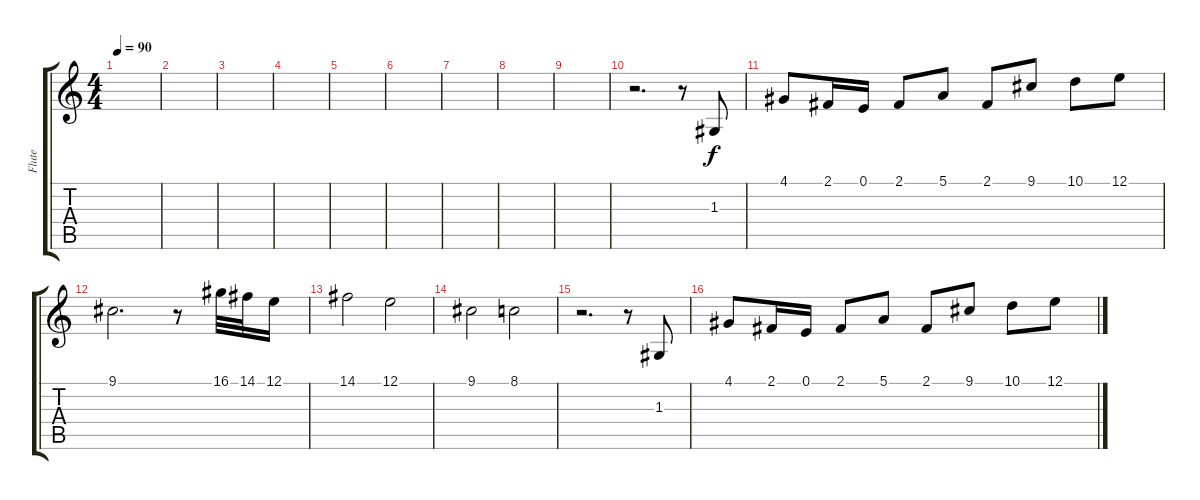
\track ("Flute " "Flute ") {instrument panflute}
\staff {score tabs}
\tuning (E4 B3 G3 D3 A2 E2) {hide}
\ts (4 4)
\tempo 90
\clef g2
\ks c
|
|
|
|
|
|
|
|
|
r.2{d} r.8 1.3.8 |
4.1.8 2.1.16 0.1.16 2.1.8 5.1.8 2.1.8 9.1.8 10.1.8 12.1.8 |
9.1.2{d} r.8 16.1.32 14.1.32 12.1.16 |
14.1.2 12.1.2 |
9.1.2 8.1.2 |
r.2{d} r.8 1.3.8 |
4.1.8 2.1.16 0.1.16 2.1.8 5.1.8 2.1.8 9.1.8 10.1.8 12.1.8
